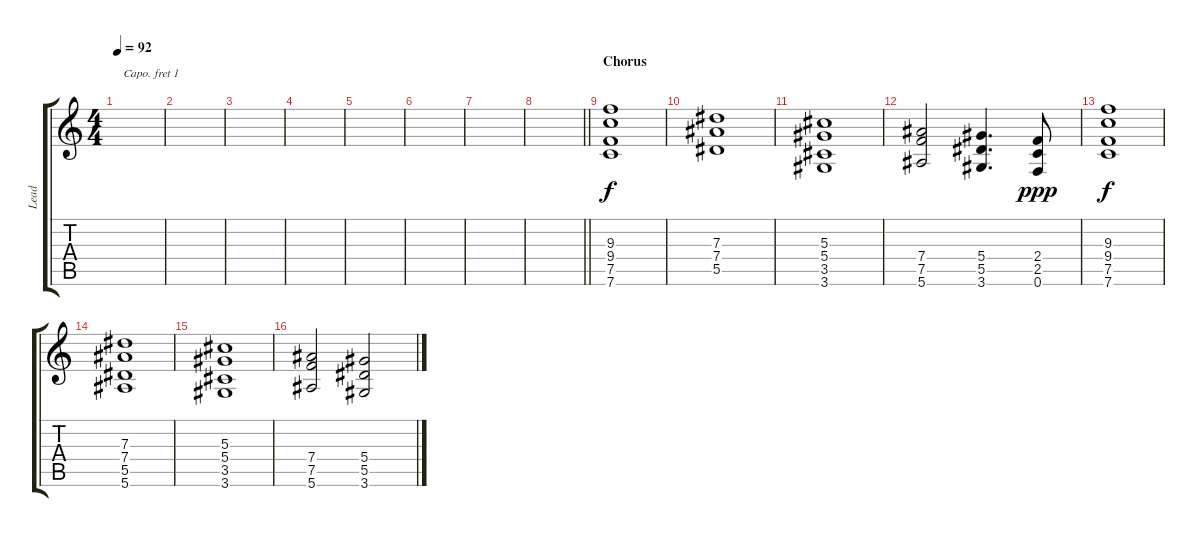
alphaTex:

\track ("Lead" "Lead") {instrument overdrivenguitar}
\staff {score tabs}
\capo 1
\tuning (E4 B3 G3 D3 A2 E2) {hide}
\ts (4 4)
\tempo 92
\clef g2
\ks c
|
|
|
|
|
|
|
\barLineRight lightlight
|
\section ("" "Chorus")
(9.3 9.4 7.5 7.6).1{instrument overdrivenguitar} |
(7.3 7.4 5.5).1 |
(5.3 5.4 3.5 3.6).1 |
(7.4 7.5 5.6).2 (5.4 5.5 3.6).4{d} (2.4 2.5 0.6).8{dy ppp} |
(9.3 9.4 7.5 7.6).1{dy f} |
(7.3 7.4 5.5 5.6).1 |
(5.3 5.4 3.5 3.6).1 |
(7.4 7.5 5.6).2 (5.4 5.5 3.6).2
